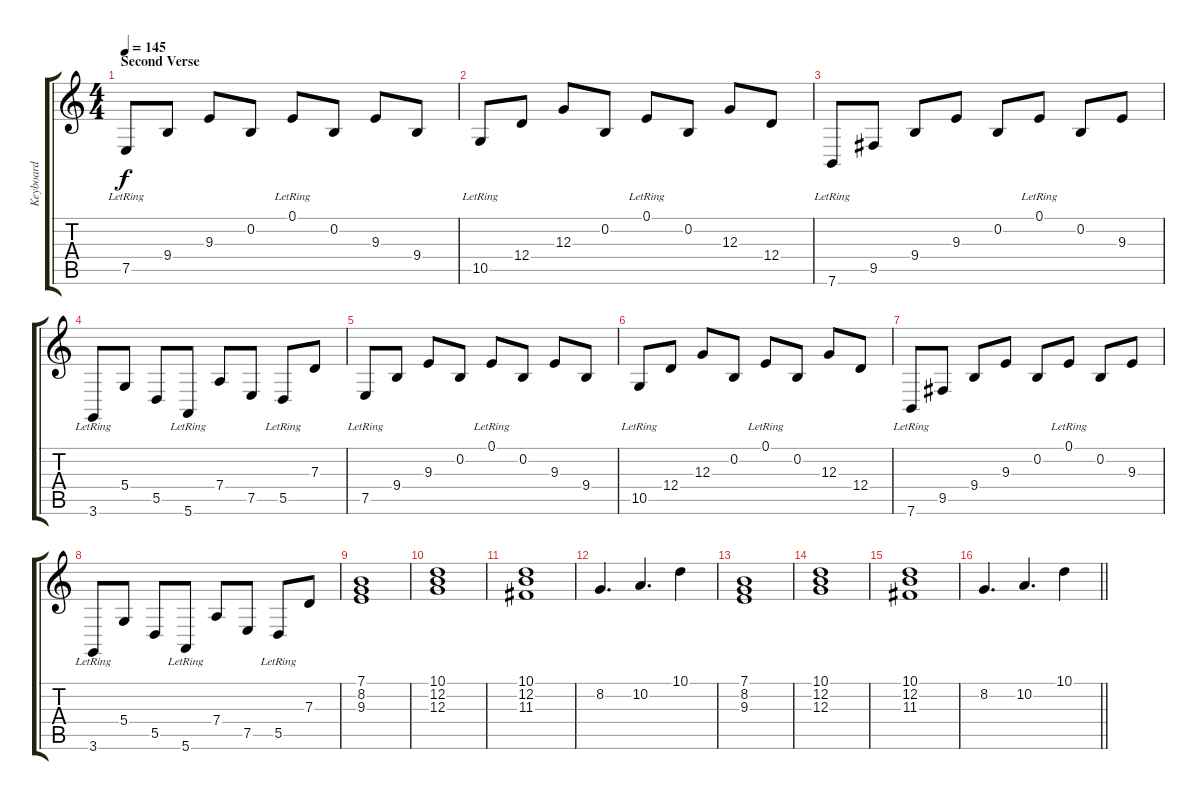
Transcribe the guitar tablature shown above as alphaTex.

\track ("Keyboard" "Keyboard") {instrument electricpiano1}
\staff {score tabs}
\tuning (E4 B3 G3 D3 A2 E2) {hide}
\ts (4 4)
\section ("" "Second Verse")
\tempo 145
\clef g2
\ks c
7.5{lr}.8{dy f} 9.4.8 9.3.8 0.2.8 0.1{lr}.8 0.2.8 9.3.8 9.4.8 |
10.5{lr}.8 12.4.8 12.3.8 0.2.8 0.1{lr}.8 0.2.8 12.3.8 12.4.8 |
7.6{lr}.8 9.5.8 9.4.8 9.3.8 0.2.8 0.1{lr}.8 0.2.8 9.3.8 |
3.6{lr}.8 5.4.8 5.5.8 5.6{lr}.8 7.4.8 7.5.8 5.5{lr}.8 7.3.8 |
7.5{lr}.8 9.4.8 9.3.8 0.2.8 0.1{lr}.8 0.2.8 9.3.8 9.4.8 |
10.5{lr}.8 12.4.8 12.3.8 0.2.8 0.1{lr}.8 0.2.8 12.3.8 12.4.8 |
7.6{lr}.8 9.5.8 9.4.8 9.3.8 0.2.8 0.1{lr}.8 0.2.8 9.3.8 |
3.6{lr}.8 5.4.8 5.5.8 5.6{lr}.8 7.4.8 7.5.8 5.5{lr}.8 7.3.8 |
(7.1 8.2 9.3).1 |
(10.1 12.2 12.3).1 |
(10.1 12.2 11.3).1 |
8.2.4{d} 10.2.4{d} 10.1.4 |
(7.1 8.2 9.3).1 |
(10.1 12.2 12.3).1 |
(10.1 12.2 11.3).1 |
\barLineRight lightlight
8.2.4{d} 10.2.4{d} 10.1.4
